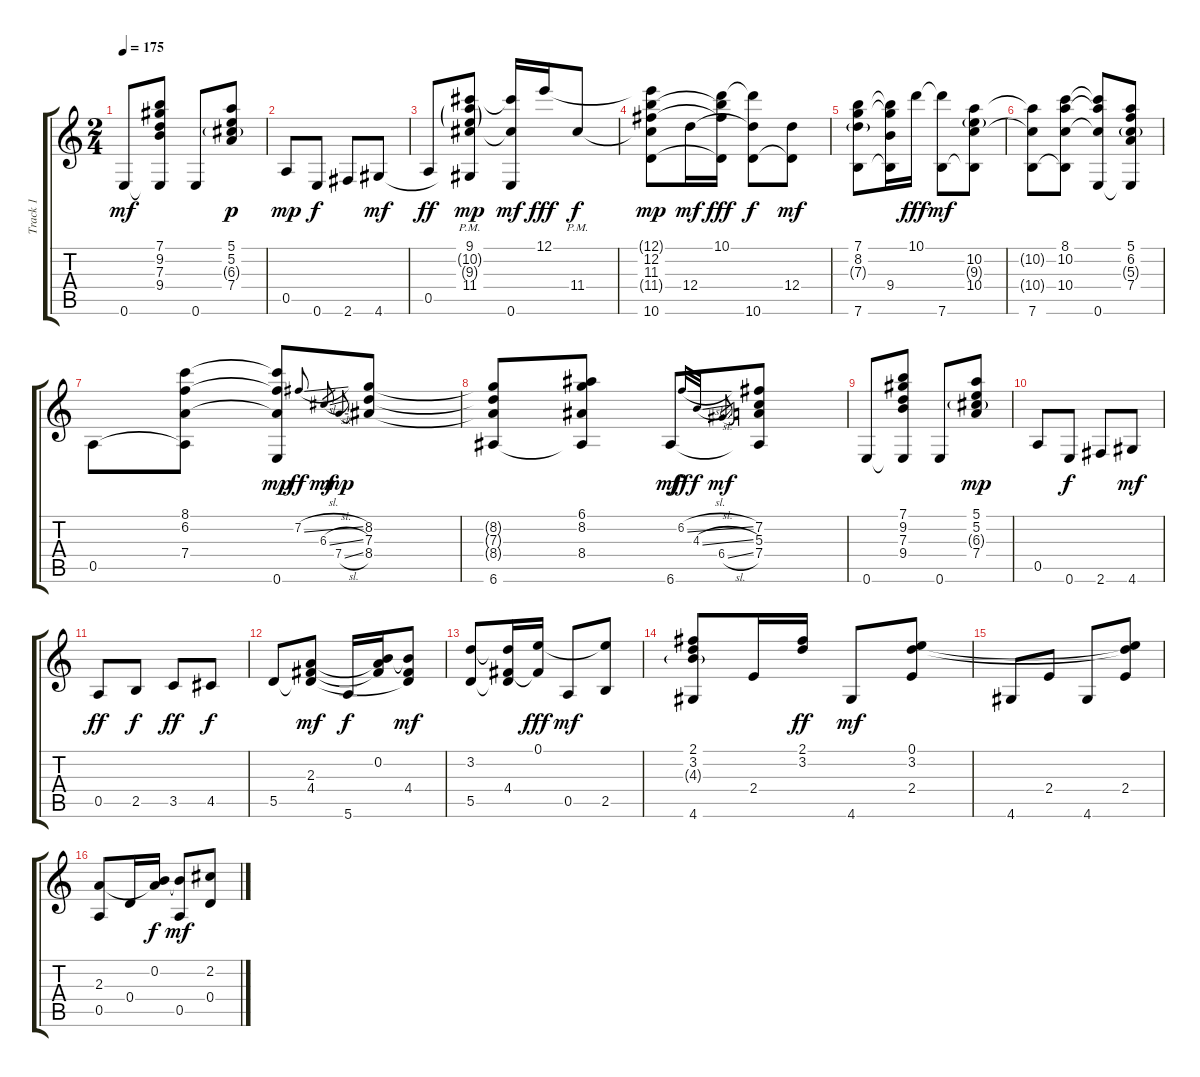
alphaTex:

\track ("Track 1" "Track 1") {instrument acousticguitarsteel}
\staff {score tabs}
\tuning (E4 B3 G3 D3 A2 E2) {hide}
\ts (2 4)
\tempo 175
\clef g2
\ks c
0.6.8{dy mf} (7.1 9.2 7.3 9.4 0.6{t}).8 0.6.8 (5.1 5.2 6.3{g} 7.4).8{dy p} |
0.5.8{dy mp} 0.6.8{dy f} 2.6.8 4.6.8{dy mf} |
0.5.8{dy ff} (9.1 10.2{g} 9.3{g} 11.4{pm} 4.6{t}).8{dy mp} (9.1{t} 11.4{t} 0.6).16{dy mf} 12.1.16{dy fff} 11.4{pm}.8{dy f} |
(12.1{t} 12.2 11.3 11.4{t} 10.6).8{dy mp} 12.4.16{dy mf} (10.1 12.2{t} 11.3{t} 10.6{t}).16{dy fff} (10.1{t} 12.4{t} 10.6).8{dy f} (12.4 10.6{t}).8{dy mf} |
(7.1 8.2 7.3{g} 7.6).8 (7.1{t} 8.2{t} 9.4 7.6{t}).16 10.1.16{dy fff} (10.1{t} 7.6).8{dy mf} (10.2 9.3{g} 10.4 7.6{t}).8 |
(10.2{t} 10.4{t} 7.6).8 (8.1 10.2 10.4 7.6{t}).8 (8.1{t} 10.2{t} 10.4{t} 0.6).8 (5.1 6.2 5.3{g} 7.4 0.6{t}).8 |
0.5.8 (8.1 6.2 7.4 0.5{t}).8 (8.1{t} 6.2{t} 7.4{t} 0.6).8{dy mp} 7.2{sl}.32{gr onbeat dy ff} 6.3{sl}.32{gr dy mf} 7.4{sl}.32{gr onbeat dy mp} (8.2 7.3 8.4).8 |
(8.2{t} 7.3{t} 8.4{t} 6.6).8 (6.1 8.2 8.4 6.6{t}).8 6.6.8{dy mf} 6.2{sl}.32{gr onbeat dy ff} 4.3{sl}.32{gr onbeat dy f} 6.4{sl}.32{gr dy mf} (7.2 5.3 7.4 6.6{t}).8 |
0.6.8 (7.1 9.2 7.3 9.4 0.6{t}).8 0.6.8 (5.1 5.2 6.3{g} 7.4).8{dy mp} |
0.5.8 0.6.8{dy f} 2.6.8 4.6.8{dy mf} |
0.5.8{dy ff} 2.5.8{dy f} 3.5.8{dy ff} 4.5.8{dy f} |
5.5.8 (2.3 4.4 5.5{t}).8{dy mf} 5.6.16{dy f} (0.2 2.3{t} 4.4{t}).16 (0.2{t} 4.4 5.5{t}).8{dy mf} |
(3.2 5.5).8 (3.2{t} 4.4 5.5{t}).16 (0.1 4.4{t}).16{dy fff} 0.5.8{dy mf} (0.1{t} 2.5).8 |
(2.1 3.2 4.3{g} 4.6).8 2.4.16 (2.1 3.2).16{dy ff} 4.6.8{dy mf} (0.1 3.2 2.4).8 |
4.6.8 2.4.8 4.6.8 (0.1{t} 3.2{t} 2.4).8 |
(2.3 0.5).8 0.4.16 (0.2 2.3{t}).16{dy f} (0.2{t} 0.5).8{dy mf} (2.2 0.4).8
